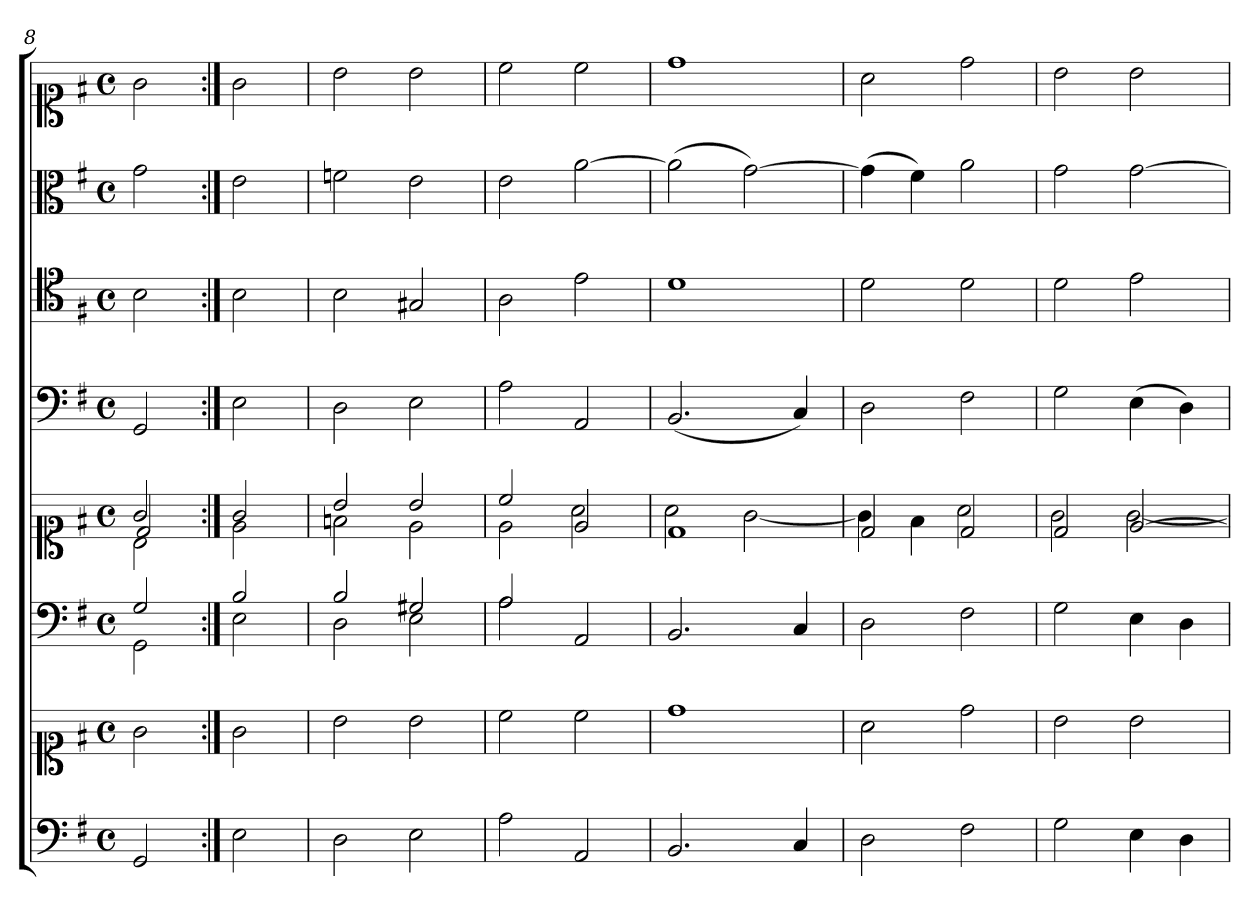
**kern	**kern	**kern	**kern	**kern	**kern	**kern	**kern
*part6	*part6	*part5	*part5	*part4	*part3	*part2	*part1
*staff8	*staff7	*staff6	*staff5	*staff4	*staff3	*staff2	*staff1
*clefF4	*clefC1	*clefF4	*clefC1	*clefF4	*clefC4	*clefC3	*clefC1
*k[f#]	*k[f#]	*k[f#]	*k[f#]	*k[f#]	*k[f#]	*k[f#]	*k[f#]
*G:	*G:	*G:	*G:	*G:	*G:	*G:	*G:
*M4/4	*M4/4	*M4/4	*M4/4	*M4/4	*M4/4	*M4/4	*M4/4
*met(c)	*met(c)	*met(c)	*met(c)	*met(c)	*met(c)	*met(c)	*met(c)
=8	=8	=8	=8	=8	=8	=8	=8
*	*	*^	*^	*	*	*	*
*	*	*	*	*	*^	*	*	*	*
2GG	2g	2G	2GG	2g	2B	2d/	2GG	2B	2g	2g
*	*	*	*	*	*v	*v	*	*	*	*
=9:|!	=9:|!	=9:|!	=9:|!	=9:|!	=9:|!	=9:|!	=9:|!	=9:|!	=9:|!
2E	2g	2B	2E	2g	2e	2E	2B	2e	2g
=10	=10	=10	=10	=10	=10	=10	=10	=10	=10
2D	2b	2B	2D	2b	2fn	2D	2B	2fn	2b
2E	2b	2G#X	2E	2b	2e	2E	2G#X	2e	2b
=11	=11	=11	=11	=11	=11	=11	=11	=11	=11
2A	2cc	2A	2A	2cc	2e	2A	2A	2e	2cc
2AA	2cc	2ryy	2AA	2e	2a	2AA	2e	[2a	2cc
*	*	*v	*v	*	*	*	*	*	*
=12	=12	=12	=12	=12	=12	=12	=12	=12
2.BB	1dd	2.BB	1d	2a	(2.BB	1d	(2a]	1dd
.	.	.	.	[2g	.	.	[2g)	.
4C	.	4C	.	.	4C)	.	.	.
=13	=13	=13	=13	=13	=13	=13	=13	=13
2D	2a	2D	2d	4g]	2D	2d	(4g]	2a
.	.	.	.	4f#	.	.	4f#)	.
2F#	2dd	2F#	2d	2a	2F#	2d	2a	2dd
=14	=14	=14	=14	=14	=14	=14	=14	=14
2G	2b	2G	2d	2g	2G	2d	2g	2b
4E	2b	4E	[2e	[2g	(4E	2e	[2g	2b
4D	.	4D	.	.	4D)	.	.	.
*	*	*	*v	*v	*	*	*	*
=	=	=	=	=	=	=	=
*-	*-	*-	*-	*-	*-	*-	*-
